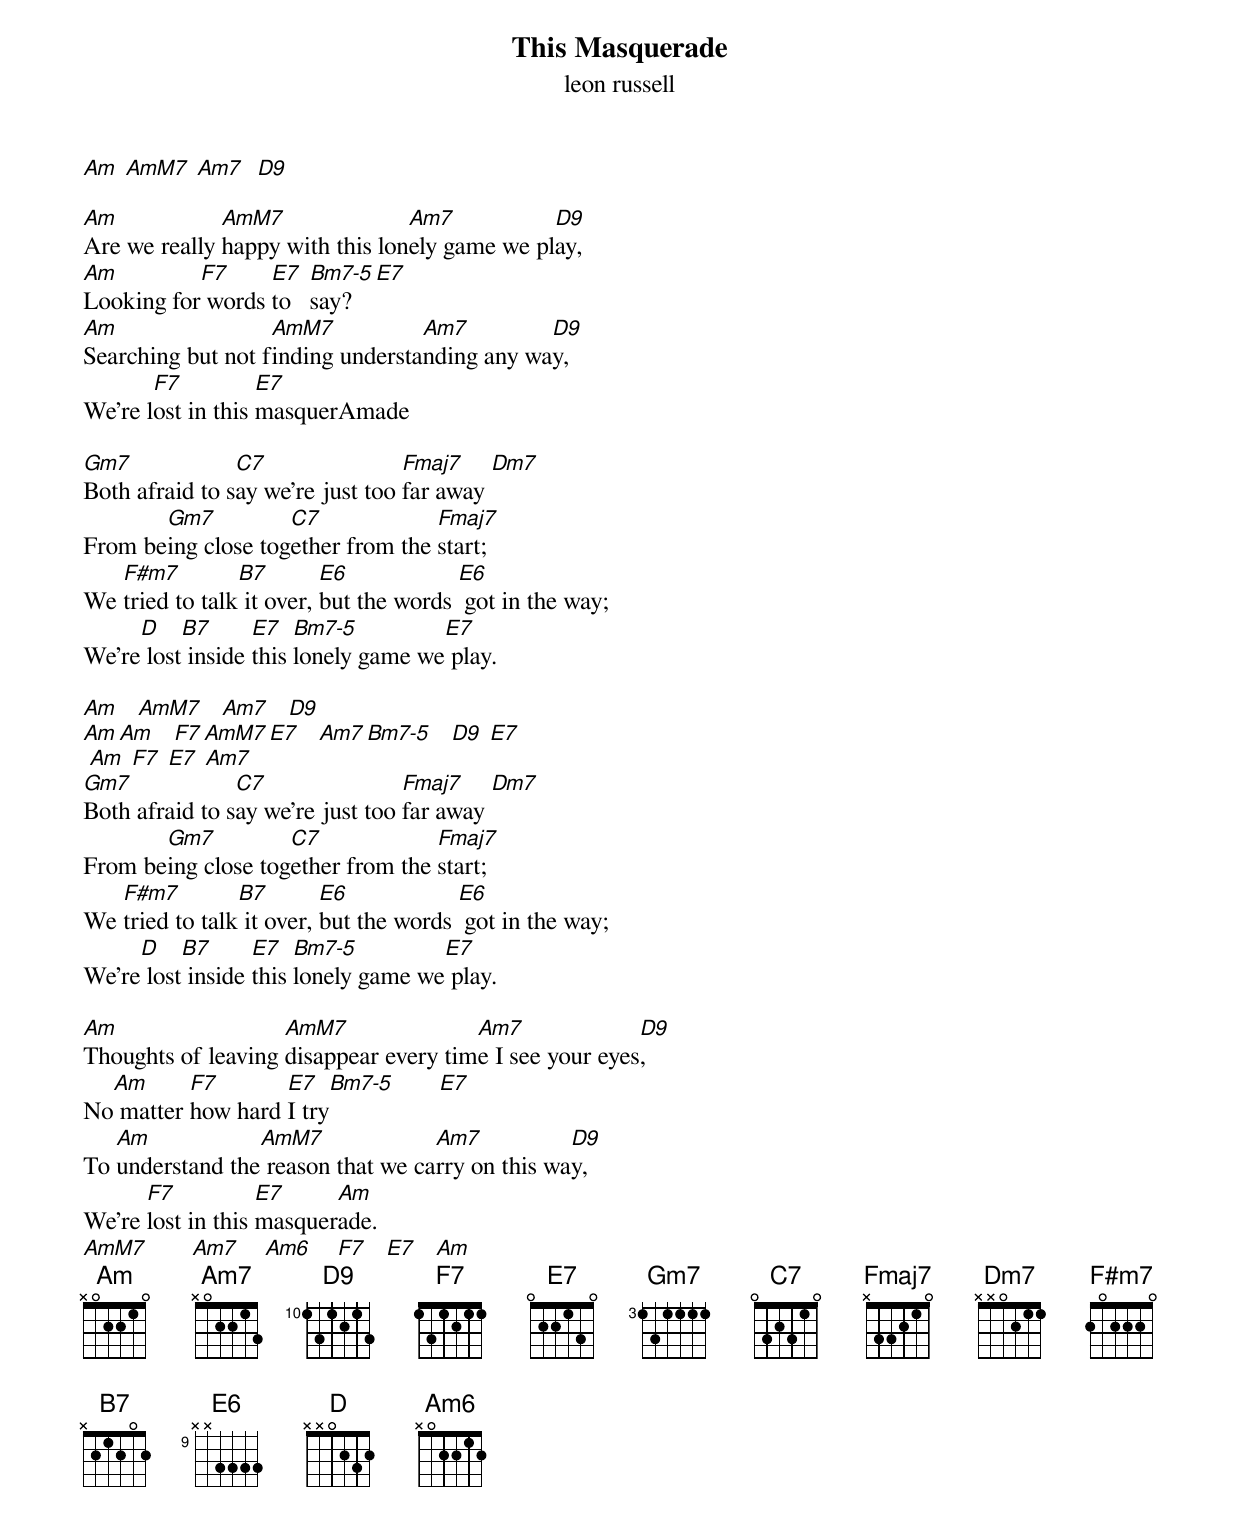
{title: This Masquerade}
{subtitle: leon russell}
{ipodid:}

[Am] [AmM7] [Am7]  [D9]

[Am]Are we really [AmM7]happy with this lon[Am7]ely game we pl[D9]ay,
[Am]Looking for[F7] words [E7]to   [Bm7-5]say?   [E7]
[Am]Searching but not f[AmM7]inding understa[Am7]nding any wa[D9]y,
We're l[F7]ost in this [E7]masquerAmade

[Gm7]Both afraid to s[C7]ay we're just too [Fmaj7]far away [Dm7]
From be[Gm7]ing close tog[C7]ether from the [Fmaj7]start;
We [F#m7]tried to talk[B7] it over, [E6]but the words [E6] got in the way;
We're[D] lost[B7] inside [E7]this [Bm7-5]lonely game we[E7] play.

[Am]   [AmM7]   [Am7]   [D9]
[Am][Am]   [F7][AmM7][E7]   [Am7][Bm7-5]   [D9] [E7]
 [Am] [F7] [E7] [Am7]
[Gm7]Both afraid to s[C7]ay we're just too [Fmaj7]far away [Dm7]
From be[Gm7]ing close tog[C7]ether from the [Fmaj7]start;
We [F#m7]tried to talk[B7] it over, [E6]but the words [E6] got in the way;
We're[D] lost[B7] inside [E7]this [Bm7-5]lonely game we[E7] play.

[Am]Thoughts of leaving [AmM7]disappear every tim[Am7]e I see your eyes[D9],
No[Am] matter [F7]how hard [E7]I try[Bm7-5]       [E7]
To [Am]understand the[AmM7] reason that we ca[Am7]rry on this wa[D9]y,
We're [F7]lost in this [E7]masquer[Am]ade.
[AmM7]       [Am7]    [Am6]    [F7]   [E7]   [Am]
